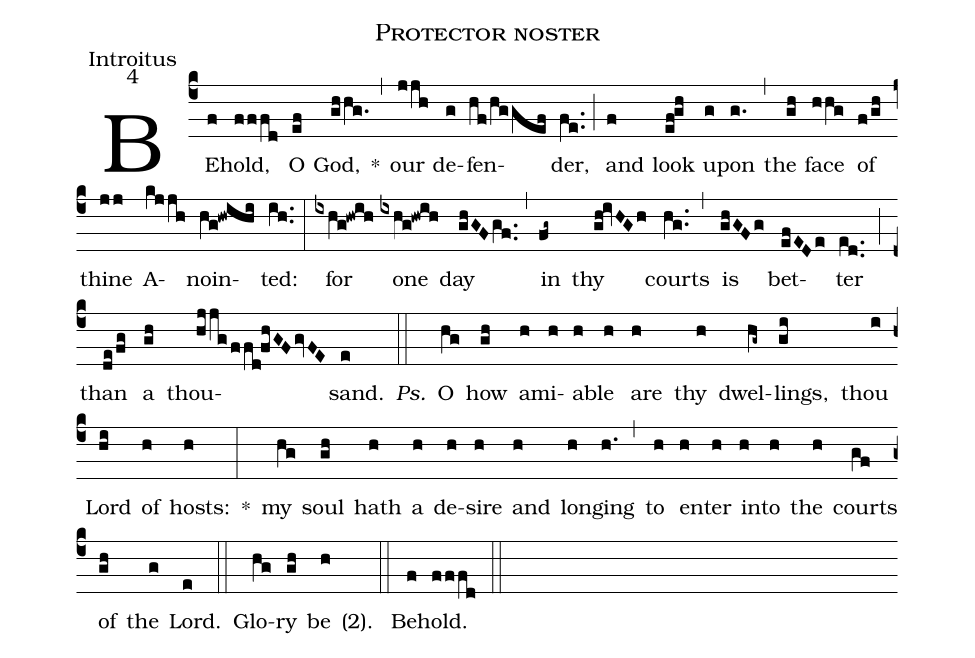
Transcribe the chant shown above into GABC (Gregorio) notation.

name:Protector noster;
office-part:Introitus;
mode:4;
%%
(c4) BE(f)hold,(fffd) O(ef) God,(ghhg.) *(,) our(jjh) de(g)fen(hf/hggef)der,(fe..) (;) and(f) look(ef!gh) up(g)on(g.) (,) the(gh) face(hhg) of(f/gh) thine(jj) A(kjjh)noin(hg!hwihi)ted:(ih..) (:) for(ixhg!hwih) one(ixhg!hwih) day(ghGF/gf..) (,) in(fg~) thy(gh!ivHGh) courts(hg..) (,) is(ghGFg) bet(efEDe)ter(ed..) (;) than(de/fg) a(gh) thou(hjjg/ffd!fhGF/gvFE)sand.(e) <i>Ps.</i>(::) O(hg) how(gh) a(h)mi(h)a(h)ble(h) are(h) thy(h) dwel(hg~)lings,(gi) thou(i) Lord(hi) of(h) hosts:(h) *(:) my(hg) soul(gh) hath(h) a(h) de(h)sire(h) and(h) long(h)ing(h.) (,) to(h) en(h)ter(h) in(h)to(h) the(h) courts(gf) of(gh) the(g) Lord.(e) (::) Glo(hg)ry(gh) be(h) <v>(</v>2<v>)</v>.() (::) Be(f)hold.(fffd) (::)
